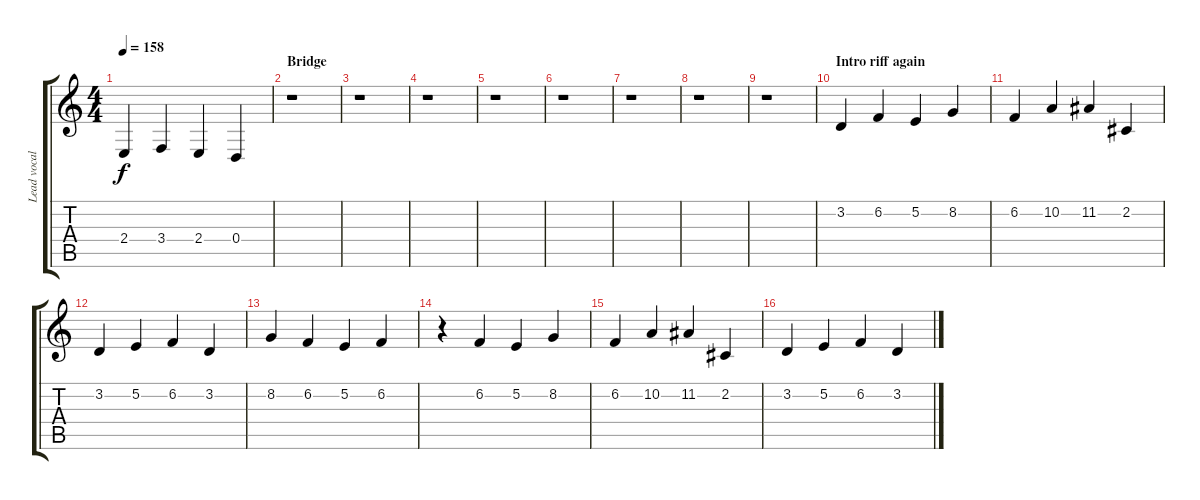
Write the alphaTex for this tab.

\track ("Lead vocals" "Lead vocal") {instrument synthvoice}
\staff {score tabs}
\tuning (E4 B3 G3 D3 A2 E2) {hide}
\ts (4 4)
\tempo 158
\clef g2
\ks c
2.4.4{dy f} 3.4.4 2.4.4 0.4.4 |
\section ("" "Bridge")
r.1 |
r.1 |
r.1 |
r.1 |
r.1 |
r.1 |
r.1 |
r.1 |
\section ("" "Intro riff again")
3.2.4 6.2.4 5.2.4 8.2.4 |
6.2.4 10.2.4 11.2.4 2.2.4 |
3.2.4 5.2.4 6.2.4 3.2.4 |
8.2.4 6.2.4 5.2.4 6.2.4 |
r.4 6.2.4 5.2.4 8.2.4 |
6.2.4 10.2.4 11.2.4 2.2.4 |
3.2.4 5.2.4 6.2.4 3.2.4
